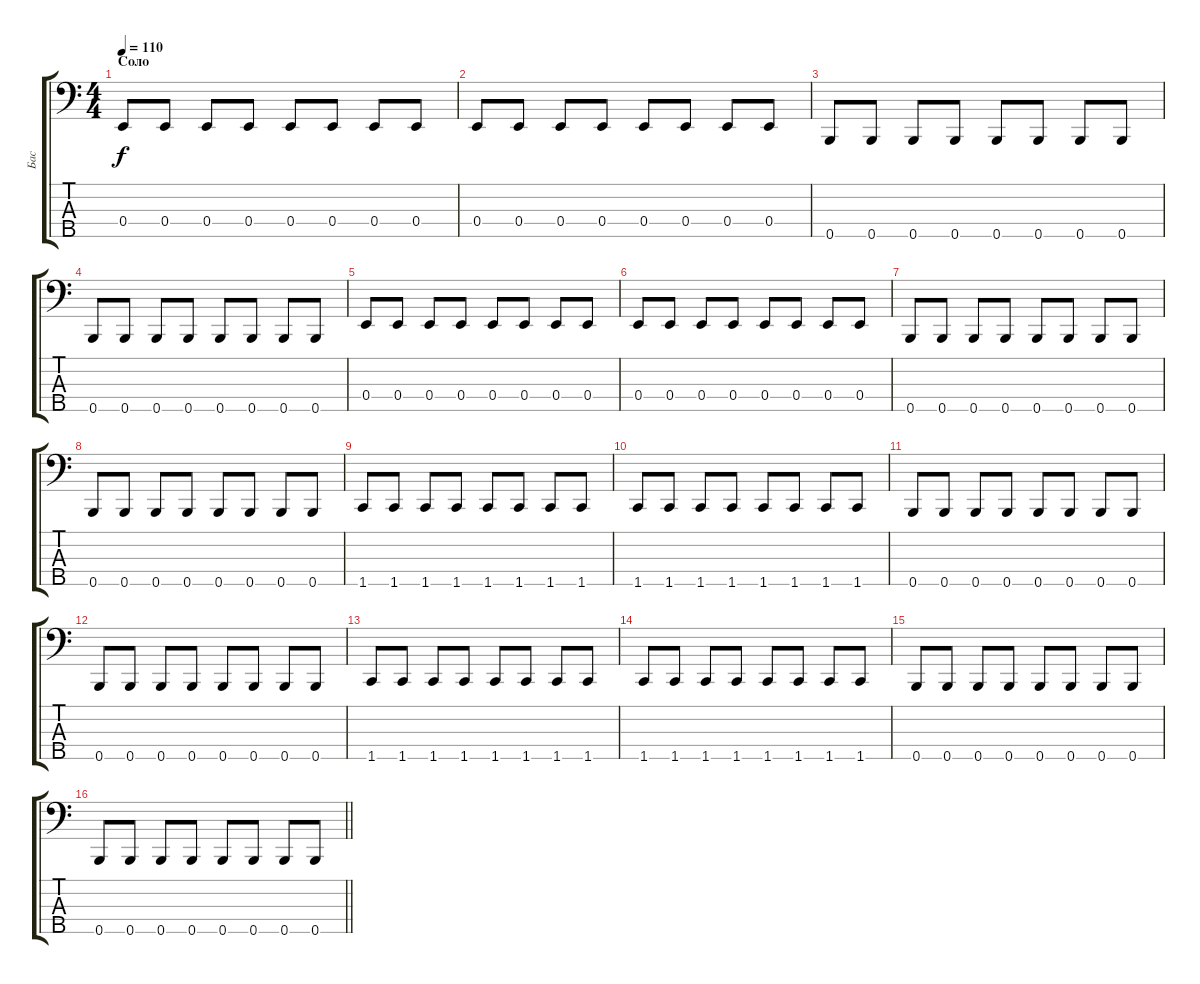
\track ("Бас" "Бас") {instrument electricbassfinger}
\staff {score tabs}
\tuning (G2 D2 A1 E1 B0) {hide}
\ts (4 4)
\section ("" "Соло")
\tempo 110
\clef f4
\ks c
0.4.8{dy f} 0.4.8 0.4.8 0.4.8 0.4.8 0.4.8 0.4.8 0.4.8 |
0.4.8 0.4.8 0.4.8 0.4.8 0.4.8 0.4.8 0.4.8 0.4.8 |
0.5.8 0.5.8 0.5.8 0.5.8 0.5.8 0.5.8 0.5.8 0.5.8 |
0.5.8 0.5.8 0.5.8 0.5.8 0.5.8 0.5.8 0.5.8 0.5.8 |
0.4.8 0.4.8 0.4.8 0.4.8 0.4.8 0.4.8 0.4.8 0.4.8 |
0.4.8 0.4.8 0.4.8 0.4.8 0.4.8 0.4.8 0.4.8 0.4.8 |
0.5.8 0.5.8 0.5.8 0.5.8 0.5.8 0.5.8 0.5.8 0.5.8 |
0.5.8 0.5.8 0.5.8 0.5.8 0.5.8 0.5.8 0.5.8 0.5.8 |
1.5.8 1.5.8 1.5.8 1.5.8 1.5.8 1.5.8 1.5.8 1.5.8 |
1.5.8 1.5.8 1.5.8 1.5.8 1.5.8 1.5.8 1.5.8 1.5.8 |
0.5.8 0.5.8 0.5.8 0.5.8 0.5.8 0.5.8 0.5.8 0.5.8 |
0.5.8 0.5.8 0.5.8 0.5.8 0.5.8 0.5.8 0.5.8 0.5.8 |
1.5.8 1.5.8 1.5.8 1.5.8 1.5.8 1.5.8 1.5.8 1.5.8 |
1.5.8 1.5.8 1.5.8 1.5.8 1.5.8 1.5.8 1.5.8 1.5.8 |
0.5.8 0.5.8 0.5.8 0.5.8 0.5.8 0.5.8 0.5.8 0.5.8 |
\barLineRight lightlight
0.5.8 0.5.8 0.5.8 0.5.8 0.5.8 0.5.8 0.5.8 0.5.8
